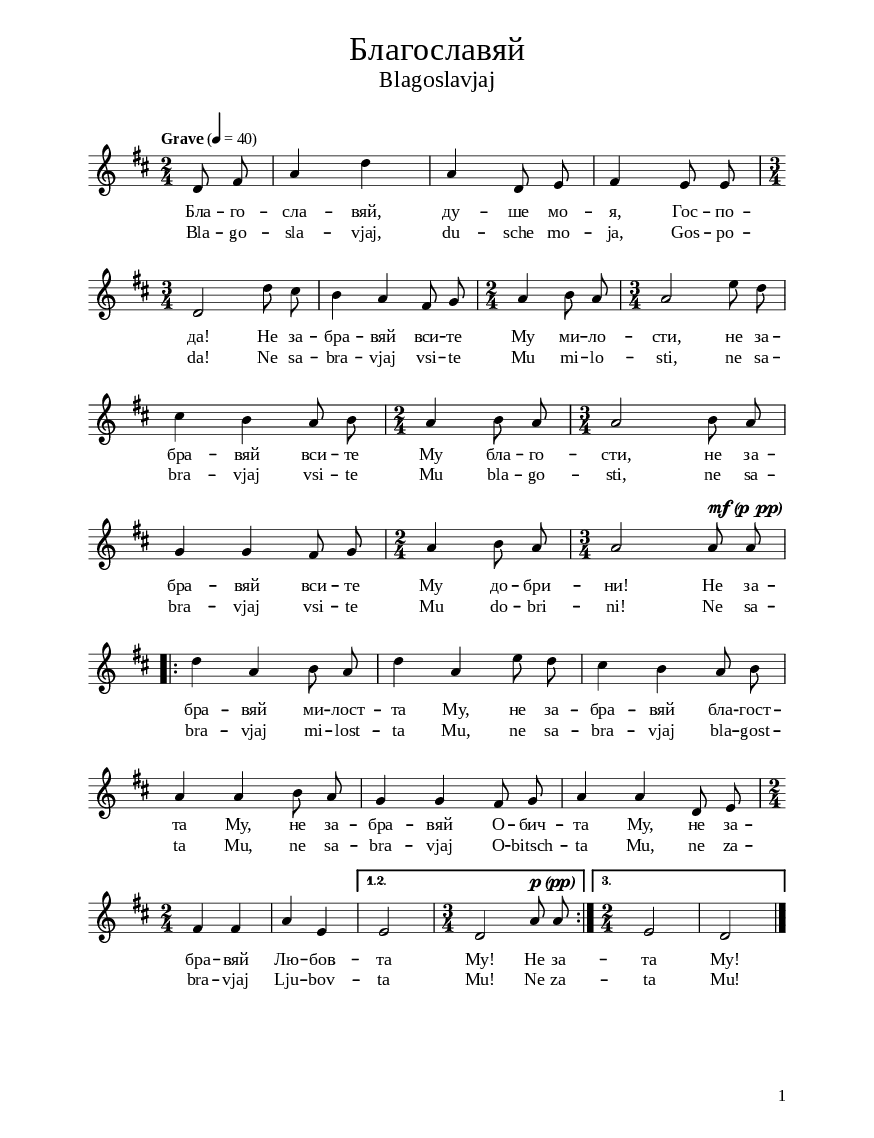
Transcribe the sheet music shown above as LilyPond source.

\version "2.18.2"

\paper {
  #(set-paper-size "a5")
}

\bookpart {
\paper {
  print-all-headers = ##t
  print-page-number = ##t
  print-first-page-number = ##t

  % put page numbers on the bottom
  oddHeaderMarkup = \markup ""
  evenHeaderMarkup = \markup ""
  oddFooterMarkup = \markup
    \fill-line {
      ""
      \on-the-fly #print-page-number-check-first \fromproperty #'page:page-number-string
    }
  evenFooterMarkup = \markup
    \fill-line {
      \on-the-fly #print-page-number-check-first \fromproperty #'page:page-number-string
      ""
    }

  left-margin = 1.5\cm
  right-margin = 1.5\cm
  top-margin = 1.6\cm
  bottom-margin = 1.2\cm
  ragged-bottom = ##t % do not spread the staves to fill the whole vertical space

  % change lyrics and titles font (affects notes also)
  fonts =
    #(make-pango-font-tree
     "Times New Roman"
     "DejaVu Sans"
     "DejaVu Sans Mono"
     (/ (* staff-height pt) 3.6))

  % change distance between staves
  system-system-spacing =
    #'((basic-distance . 12)
       (minimum-distance . 6)
       (padding . 1)
       (stretchability . 12))
}

\header {
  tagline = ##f
}

\score{
  \layout { 
    indent = 0.0\cm % remove first line indentation
    ragged-last = ##f % do not spread last line to fill the whole space
    \context {
      \Score
      \omit BarNumber %remove bar numbers
    } % context

    \context { % change staff size
      \Staff
      fontSize = #+0 % affects notes size only
      \override StaffSymbol #'staff-space = #(magstep -3)
      \override StaffSymbol #'thickness = #0.5
      \override BarLine #'hair-thickness = #1
      %\override StaffSymbol #'ledger-line-thickness = #'(0 . 0)
    }

    \context { % adjust space between staff and lyrics and between the two lyric lines
      \Lyrics
      \override VerticalAxisGroup.nonstaff-relatedstaff-spacing = #'((basic-distance . 4.5))
      \override VerticalAxisGroup.nonstaff-nonstaff-spacing = #'((minimum-distance . 2))
    }
  } % layout

  \new Voice \absolute {
    \clef treble
    \key d \major
    \time 2/4 \tempo "Grave" 4 = 40
    \partial 4
    \autoBeamOff
 
    d'8 fis'8|  a'4 d''4 |  a'4 d'8 e'8 | fis'4 e'8 e'8 \break |
    \time 3/4  d'2 d''8 cis''8 | b'4 a'4 fis'8 g'8 | \time 2/4  a'4 b'8 a'8 | \time 3/4  a'2 e''8 d''8 \break |
    cis''4 b'4 a'8 b'8| \time 2/4 a'4 b'8 a'8 | \time 3/4 a'2 b'8 a'8 |\break
    g'4 g'4 fis'8 g'8 | \time 2/4  a'4 b'8 a'8 | \time 3/4  a'2  
    a'8 a'8^\markup { \center-align \concat {
           \dynamic mf
           \normal-text { \bold { \italic " (" } }
           \dynamic p 
           \normal-text { \bold { \italic "  " } }
           \dynamic pp
           \normal-text { \bold { \italic ")" } } } } \break
    \repeat volta 3 { 
      d''4 a'4 b'8 a'8 |  d''4 a'4 e''8 d''8 |  cis''4 b'4 a'8 b'8 \break |
      a'4 a'4 b'8 a'8 | g'4 g'4 fis'8 g'8 | a'4 a'4 d'8 e'8 \time 2/4 \break | 
      fis'4 fis'4 | a'4  e'4 | 
    } \alternative { 
      { e'2  | \time 3/4 d'2 a'8  a'8^\markup { \center-align \concat {
           \dynamic p
           \normal-text { \bold { \italic " (" } }
           \dynamic pp 
           \normal-text { \bold { \italic ")" } } } } |
      } 
      { \time 2/4 e'2 | d'2 | \bar "|." } 
    } 
  }    
  
  \addlyrics {
      Бла -- го --
      сла -- вяй, ду -- ше мо -- я, Гос -- по -- да!
      Не за -- бра -- вяй вси -- те Му ми -- ло --
      сти, не за -- бра -- вяй вси -- те Му бла -- го
      -- сти, не за -- бра -- вяй вси -- те Му до --
      бри -- ни! Не за -- бра -- вяй ми -- лост -- та
      Му, не за -- бра -- вяй бла -- гост -- та Му, не
      за -- бра -- вяй О -- бич -- та Му, не за -- бра
      -- вяй Лю -- бов -- та Му! Не за -- та Му!
  }
      
  \addlyrics {
      Bla -- go --
      sla -- vjaj, du -- sche mo -- ja, Gos -- po -- da!
      Ne sa -- bra -- vjaj vsi -- te Mu mi -- lo --
      sti, ne sa -- bra -- vjaj vsi -- te Mu bla -- go
      -- sti, ne sa -- bra -- vjaj vsi -- te Mu do --
      bri -- ni! Ne sa -- bra -- vjaj mi -- lost -- ta
      Mu, ne sa -- bra -- vjaj bla -- gost -- ta Mu, ne
      sa -- bra -- vjaj O -- bitsch -- ta Mu, ne za -- bra
      -- vjaj Lju -- bov -- ta Mu! Ne za -- ta Mu!
    
  }
  
  \header {
    title = \markup \column \normal-text \fontsize #2.5 {
              \center-align
              \line { Благославяй }
              \vspace #-0.6
              \center-align
              \line \fontsize #-3 { Blagoslavjaj}
              \vspace #-0.8
              \center-align
              \line \fontsize #-3 { " " }
            }
  }
  
  \midi{}

} % score



\pageBreak

% include foreign translation(s) of the song
\version "2.18.2"

\markup \fill-line { \fontsize #6 "Segne" }
\markup \null
\markup \null
\markup \fontsize #+2.5 {
    \hspace #10
    \override #'(baseline-skip . 2)
    
         \column {
     \line { 1. Segne den Herrn, meine Seele, }
      \line {   "   " vergiss nicht all Seine Gnade, }  
      \line {   "   " vergiss nicht all Seine Güte,}
      \line {   "   " vergiss nicht all Seinen Wohltaten! } 
      \line {   "   " Vergiss nicht seine Gnade, } 
      \line {"   " vergiss nicht Seine Güte, }
      \line {   "   "vergiss nicht Seine Liebe [obich], }  
      \line {   "   " vergiss nicht Seine Liebe [ljubov]!  }
      
    }
       
    }  
    


} % bookpart
